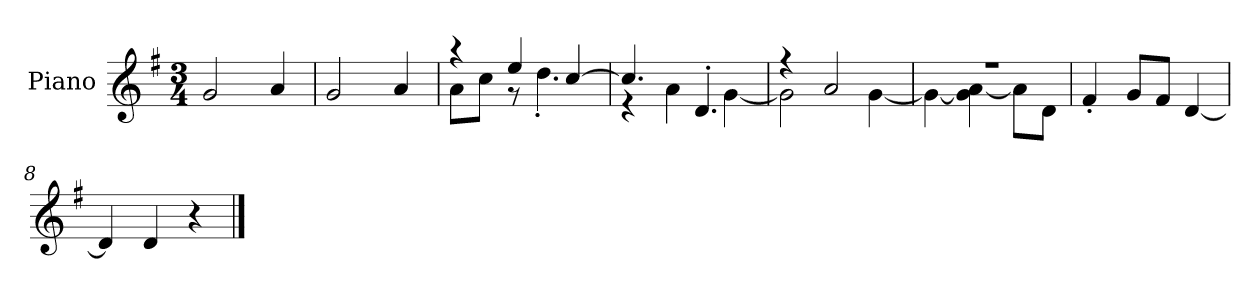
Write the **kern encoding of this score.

**kern
*part1
*staff1
*I"Piano
*I'P-no
*clefG2
*k[f#]
*M3/4
*MM177
=1
2g/
4a/
=2
2g/
4a/
=3
*^
4r	8a\L
.	8cc\J
4ee/	8r
.	4.dd'\
[4cc/	.
=4	=4
4.cc/]	4r
.	4a\
4.d'/	.
.	[4g\
=5	=5
4r	2g\]
2a/	.
.	[4g\
=6	=6
2.r	4g\_
.	4g\] [4a\
.	8a\L]
.	8d\J
*v	*v
=7
4f#'/
8g/L
8f#/J
[4d/
=8
4d/]
4d/
4r
==
*-
